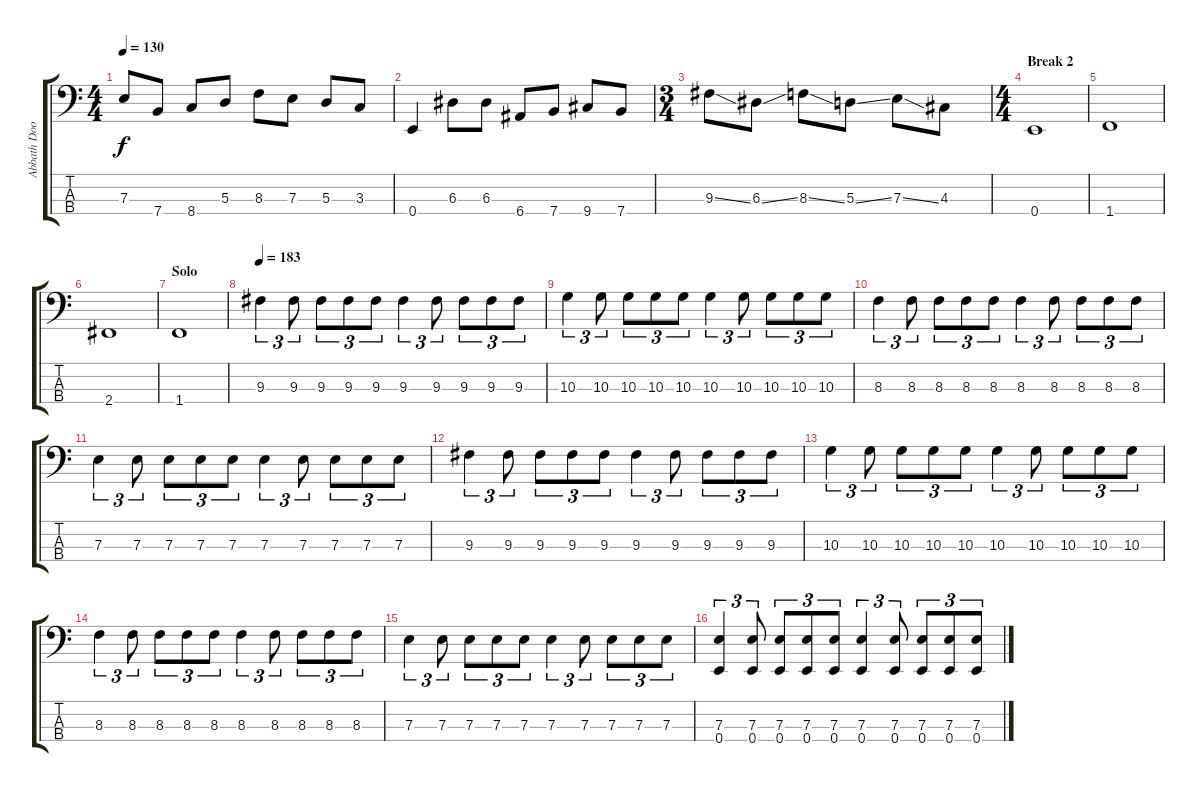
\track ("Abbath Doom Occulta" "Abbath Doo") {instrument electricbasspick}
\staff {score tabs}
\tuning (G2 D2 A1 E1) {hide}
\ts (4 4)
\tempo 130
\clef f4
\ks c
7.3.8{dy f} 7.4.8 8.4.8 5.3.8 8.3.8 7.3.8 5.3.8 3.3.8 |
0.4.4 6.3.8 6.3.8 6.4.8 7.4.8 9.4.8 7.4.8 |
\ts (3 4)
9.3{ss}.8 6.3{ss}.8 8.3{ss}.8 5.3{ss}.8 7.3{ss}.8 4.3.8 |
\ts (4 4)
\section ("" "Break 2 ")
0.4.1 |
1.4.1 |
2.4.1 |
\section ("" "Solo")
1.4.1 |
\tempo 183
9.3.4{tu (3 2)} 9.3.8{tu (3 2)} 9.3.8{tu (3 2)} 9.3.8{tu (3 2)} 9.3.8{tu (3 2)} 9.3.4{tu (3 2)} 9.3.8{tu (3 2)} 9.3.8{tu (3 2)} 9.3.8{tu (3 2)} 9.3.8{tu (3 2)} |
10.3.4{tu (3 2)} 10.3.8{tu (3 2)} 10.3.8{tu (3 2)} 10.3.8{tu (3 2)} 10.3.8{tu (3 2)} 10.3.4{tu (3 2)} 10.3.8{tu (3 2)} 10.3.8{tu (3 2)} 10.3.8{tu (3 2)} 10.3.8{tu (3 2)} |
8.3.4{tu (3 2)} 8.3.8{tu (3 2)} 8.3.8{tu (3 2)} 8.3.8{tu (3 2)} 8.3.8{tu (3 2)} 8.3.4{tu (3 2)} 8.3.8{tu (3 2)} 8.3.8{tu (3 2)} 8.3.8{tu (3 2)} 8.3.8{tu (3 2)} |
7.3.4{tu (3 2)} 7.3.8{tu (3 2)} 7.3.8{tu (3 2)} 7.3.8{tu (3 2)} 7.3.8{tu (3 2)} 7.3.4{tu (3 2)} 7.3.8{tu (3 2)} 7.3.8{tu (3 2)} 7.3.8{tu (3 2)} 7.3.8{tu (3 2)} |
9.3.4{tu (3 2)} 9.3.8{tu (3 2)} 9.3.8{tu (3 2)} 9.3.8{tu (3 2)} 9.3.8{tu (3 2)} 9.3.4{tu (3 2)} 9.3.8{tu (3 2)} 9.3.8{tu (3 2)} 9.3.8{tu (3 2)} 9.3.8{tu (3 2)} |
10.3.4{tu (3 2)} 10.3.8{tu (3 2)} 10.3.8{tu (3 2)} 10.3.8{tu (3 2)} 10.3.8{tu (3 2)} 10.3.4{tu (3 2)} 10.3.8{tu (3 2)} 10.3.8{tu (3 2)} 10.3.8{tu (3 2)} 10.3.8{tu (3 2)} |
8.3.4{tu (3 2)} 8.3.8{tu (3 2)} 8.3.8{tu (3 2)} 8.3.8{tu (3 2)} 8.3.8{tu (3 2)} 8.3.4{tu (3 2)} 8.3.8{tu (3 2)} 8.3.8{tu (3 2)} 8.3.8{tu (3 2)} 8.3.8{tu (3 2)} |
7.3.4{tu (3 2)} 7.3.8{tu (3 2)} 7.3.8{tu (3 2)} 7.3.8{tu (3 2)} 7.3.8{tu (3 2)} 7.3.4{tu (3 2)} 7.3.8{tu (3 2)} 7.3.8{tu (3 2)} 7.3.8{tu (3 2)} 7.3.8{tu (3 2)} |
(7.3 0.4).4{tu (3 2)} (7.3 0.4).8{tu (3 2)} (7.3 0.4).8{tu (3 2)} (7.3 0.4).8{tu (3 2)} (7.3 0.4).8{tu (3 2)} (7.3 0.4).4{tu (3 2)} (7.3 0.4).8{tu (3 2)} (7.3 0.4).8{tu (3 2)} (7.3 0.4).8{tu (3 2)} (7.3 0.4).8{tu (3 2)}
